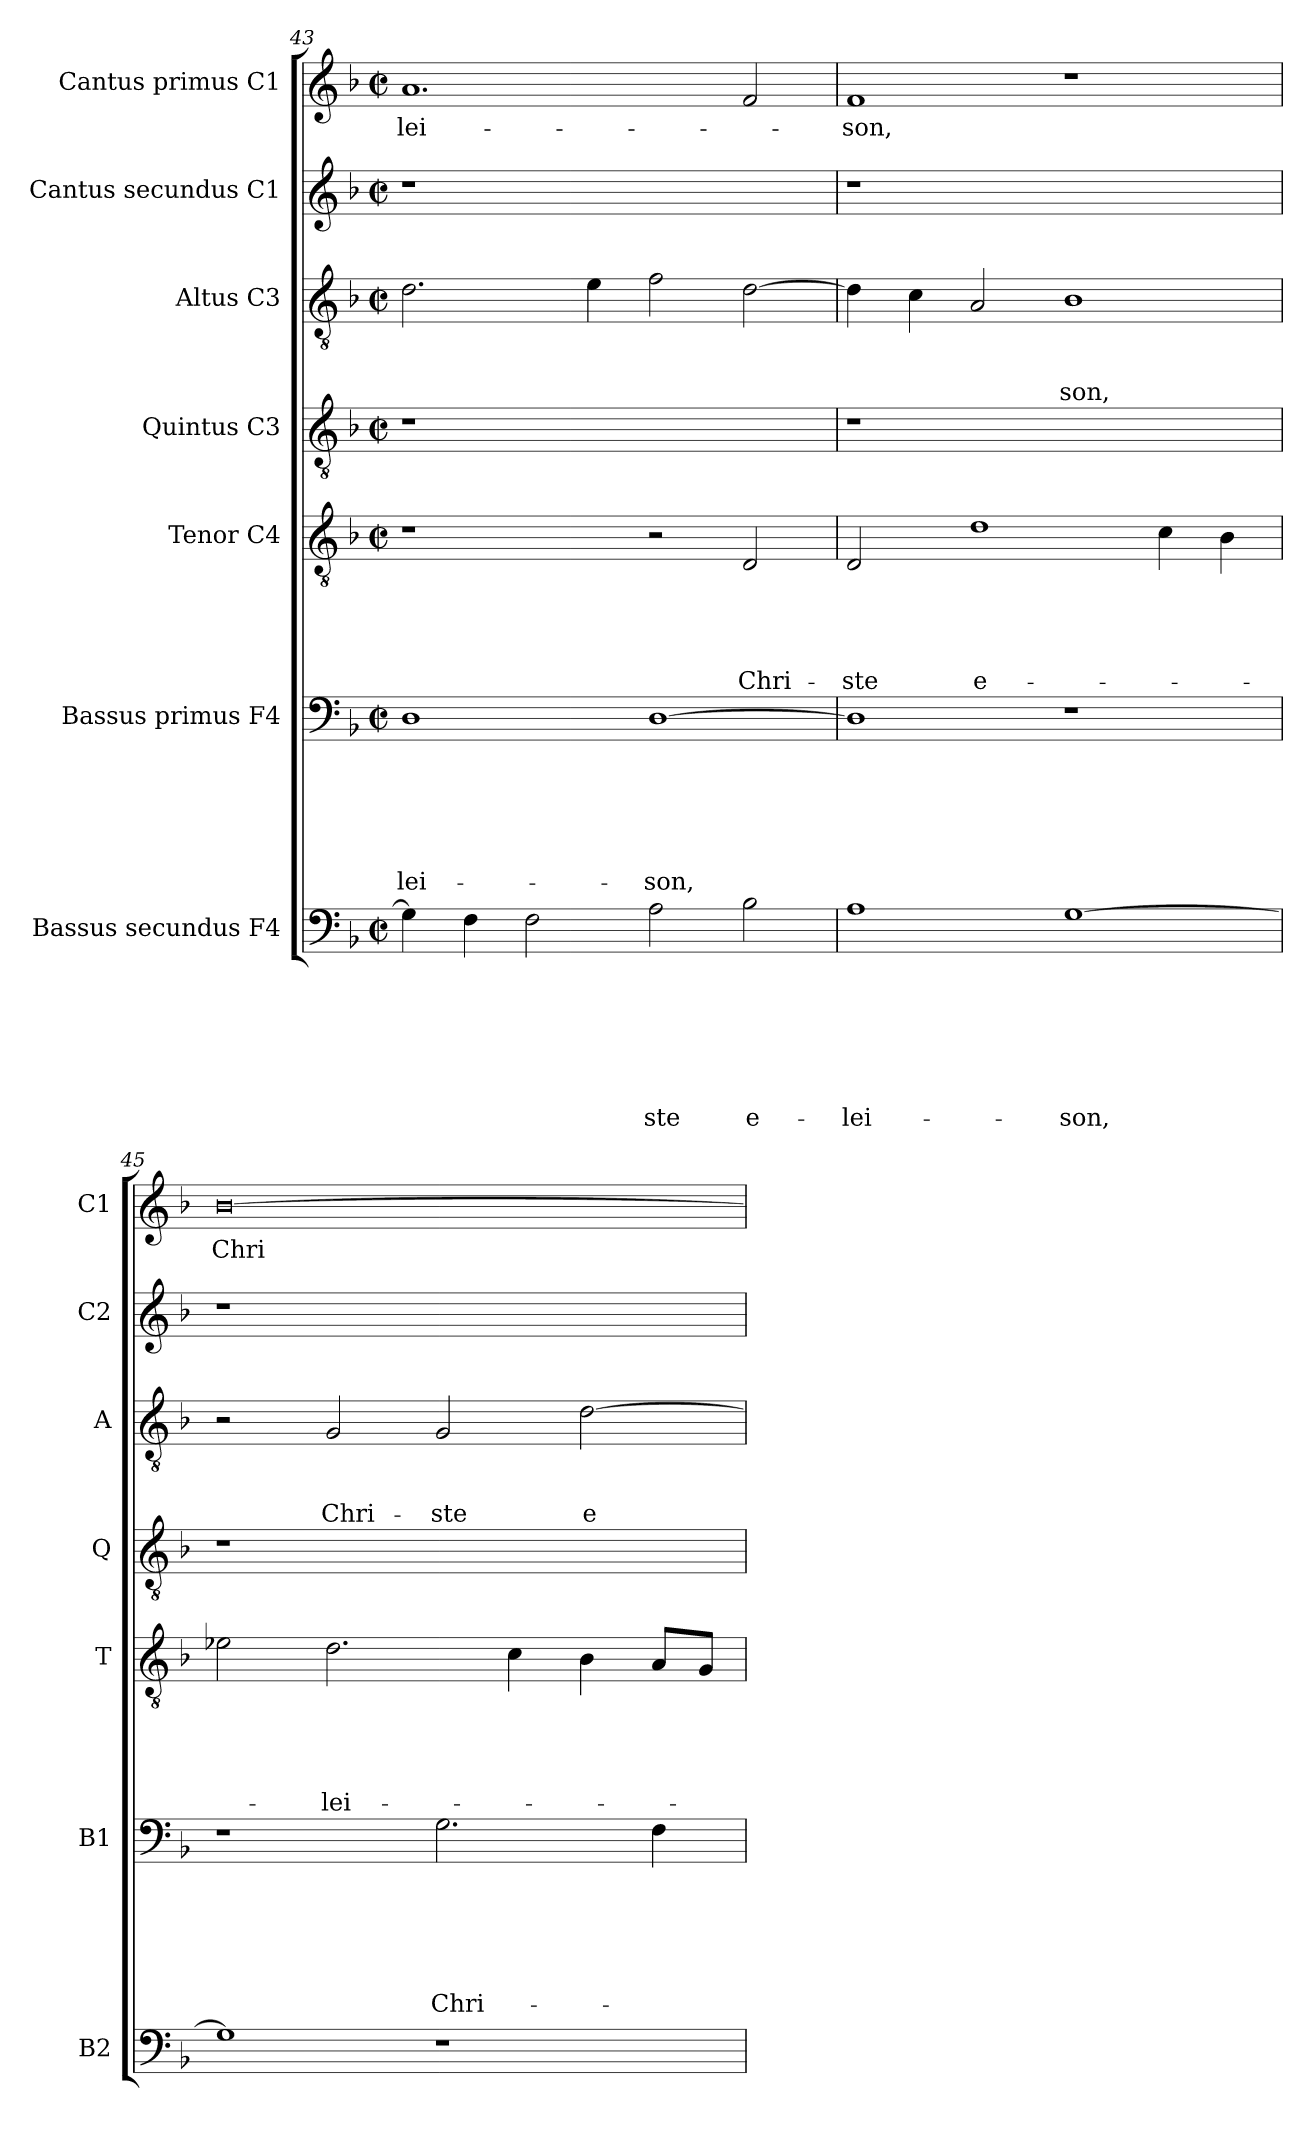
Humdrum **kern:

**kern	**text	**text	**text	**text	**text	**text	**text	**kern	**text	**text	**text	**text	**text	**text	**kern	**text	**text	**text	**text	**text	**kern	**kern	**text	**text	**text	**kern	**kern	**text
*part7	*part7	*part7	*part7	*part7	*part7	*part7	*part7	*part6	*part6	*part6	*part6	*part6	*part6	*part6	*part5	*part5	*part5	*part5	*part5	*part5	*part4	*part3	*part3	*part3	*part3	*part2	*part1	*part1
*staff7	*staff7	*staff7	*staff7	*staff7	*staff7	*staff7	*staff7	*staff6	*staff6	*staff6	*staff6	*staff6	*staff6	*staff6	*staff5	*staff5	*staff5	*staff5	*staff5	*staff5	*staff4	*staff3	*staff3	*staff3	*staff3	*staff2	*staff1	*staff1
*I"Bassus secundus F4	*	*	*	*	*	*	*	*I"Bassus primus F4	*	*	*	*	*	*	*I"Tenor C4	*	*	*	*	*	*I"Quintus C3	*I"Altus C3	*	*	*	*I"Cantus secundus C1	*I"Cantus  primus C1	*
*I'B2	*	*	*	*	*	*	*	*I'B1	*	*	*	*	*	*	*I'T	*	*	*	*	*	*I'Q	*I'A	*	*	*	*I'C2	*I'C1	*
*clefF4	*	*	*	*	*	*	*	*clefF4	*	*	*	*	*	*	*clefGv2	*	*	*	*	*	*clefGv2	*clefGv2	*	*	*	*clefG2	*clefG2	*
*k[b-]	*	*	*	*	*	*	*	*k[b-]	*	*	*	*	*	*	*k[b-]	*	*	*	*	*	*k[b-]	*k[b-]	*	*	*	*k[b-]	*k[b-]	*
*d:	*	*	*	*	*	*	*	*d:	*	*	*	*	*	*	*d:	*	*	*	*	*	*d:	*d:	*	*	*	*d:	*d:	*
*M2/2	*	*	*	*	*	*	*	*M2/2	*	*	*	*	*	*	*M2/2	*	*	*	*	*	*M2/2	*M2/2	*	*	*	*M2/2	*M2/2	*
*met(c|)	*	*	*	*	*	*	*	*met(c|)	*	*	*	*	*	*	*met(c|)	*	*	*	*	*	*met(c|)	*met(c|)	*	*	*	*met(c|)	*met(c|)	*
=43	=43	=43	=43	=43	=43	=43	=43	=43	=43	=43	=43	=43	=43	=43	=43	=43	=43	=43	=43	=43	=43	=43	=43	=43	=43	=43	=43	=43
!	!	!	!	!	!	!	!	!	!	!	!	!	!	!LO:LY:b	!	!	!	!	!	!	!	!	!	!	!	!	!	!LO:LY:b
4G\]	.	.	.	.	.	.	.	1D	.	.	.	.	.	-lei-	1r	.	.	.	.	.	1r	2.d\	.	.	.	1r	1.a	-lei-
4F\	.	.	.	.	.	.	.	.	.	.	.	.	.	.	.	.	.	.	.	.	.	.	.	.	.	.	.	.
2F\	.	.	.	.	.	.	.	.	.	.	.	.	.	.	.	.	.	.	.	.	.	.	.	.	.	.	.	.
.	.	.	.	.	.	.	.	.	.	.	.	.	.	.	.	.	.	.	.	.	.	4e\	.	.	.	.	.	.
!	!	!	!	!	!	!	!LO:LY:b	!	!	!	!	!	!	!LO:LY:b	!	!	!	!	!	!	!	!	!	!	!	!	!	!
2A\	.	.	.	.	.	.	-ste	[1D	.	.	.	.	.	-son,	2r	.	.	.	.	.	1ryy	2f\	.	.	.	1ryy	.	.
!	!	!	!	!	!	!	!LO:LY:b	!	!	!	!	!	!	!	!	!	!	!	!	!LO:LY:b	!	!	!	!	!	!	!	!
2B-\	.	.	.	.	.	.	e-	.	.	.	.	.	.	.	2D/	.	.	.	.	Chri-	.	[2d\	.	.	.	.	2f/	.
!!LO:PB:g=z
=44	=44	=44	=44	=44	=44	=44	=44	=44	=44	=44	=44	=44	=44	=44	=44	=44	=44	=44	=44	=44	=44	=44	=44	=44	=44	=44	=44	=44
!	!	!	!	!	!	!	!LO:LY:b	!	!	!	!	!	!	!	!	!	!	!	!	!LO:LY:b	!	!	!	!	!	!	!	!LO:LY:b
1A	.	.	.	.	.	.	-lei-	1D]	.	.	.	.	.	.	2D/	.	.	.	.	-ste	1r	4d\]	.	.	.	1r	1f	-son,
.	.	.	.	.	.	.	.	.	.	.	.	.	.	.	.	.	.	.	.	.	.	4c\	.	.	.	.	.	.
!	!	!	!	!	!	!	!	!	!	!	!	!	!	!	!	!	!	!	!	!LO:LY:b	!	!	!	!	!	!	!	!
.	.	.	.	.	.	.	.	.	.	.	.	.	.	.	1d	.	.	.	.	e-	.	2A/	.	.	.	.	.	.
!	!	!	!	!	!	!	!LO:LY:b	!	!	!	!	!	!	!	!	!	!	!	!	!	!	!	!	!	!LO:LY:b	!	!	!
[1G	.	.	.	.	.	.	-son,	1r	.	.	.	.	.	.	.	.	.	.	.	.	1ryy	1B-	.	.	-son,	1ryy	1r	.
.	.	.	.	.	.	.	.	.	.	.	.	.	.	.	4c\	.	.	.	.	.	.	.	.	.	.	.	.	.
.	.	.	.	.	.	.	.	.	.	.	.	.	.	.	4B-\	.	.	.	.	.	.	.	.	.	.	.	.	.
=45	=45	=45	=45	=45	=45	=45	=45	=45	=45	=45	=45	=45	=45	=45	=45	=45	=45	=45	=45	=45	=45	=45	=45	=45	=45	=45	=45	=45
!	!	!	!	!	!	!	!	!	!	!	!	!	!	!	!	!	!	!	!	!	!	!	!	!	!	!	!	!LO:LY:b
1G]	.	.	.	.	.	.	.	1r	.	.	.	.	.	.	2e-X\	.	.	.	.	.	1r	2r	.	.	.	1r	[0b-	Chri-
!	!	!	!	!	!	!	!	!	!	!	!	!	!	!	!	!	!	!	!	!LO:LY:b	!	!	!	!	!LO:LY:b	!	!	!
.	.	.	.	.	.	.	.	.	.	.	.	.	.	.	2.d\	.	.	.	.	-lei-	.	2G/	.	.	Chri-	.	.	.
!	!	!	!	!	!	!	!	!	!	!	!	!	!	!LO:LY:b	!	!	!	!	!	!	!	!	!	!	!LO:LY:b	!	!	!
1r	.	.	.	.	.	.	.	2.G\	.	.	.	.	.	Chri-	.	.	.	.	.	.	1ryy	2G/	.	.	-ste	1ryy	.	.
.	.	.	.	.	.	.	.	.	.	.	.	.	.	.	4c\	.	.	.	.	.	.	.	.	.	.	.	.	.
!	!	!	!	!	!	!	!	!	!	!	!	!	!	!	!	!	!	!	!	!	!	!	!	!	!LO:LY:b	!	!	!
.	.	.	.	.	.	.	.	.	.	.	.	.	.	.	4B-\	.	.	.	.	.	.	[2d\	.	.	e-	.	.	.
.	.	.	.	.	.	.	.	4F\	.	.	.	.	.	.	8A/L	.	.	.	.	.	.	.	.	.	.	.	.	.
.	.	.	.	.	.	.	.	.	.	.	.	.	.	.	8G/J	.	.	.	.	.	.	.	.	.	.	.	.	.
=	=	=	=	=	=	=	=	=	=	=	=	=	=	=	=	=	=	=	=	=	=	=	=	=	=	=	=	=
*-	*-	*-	*-	*-	*-	*-	*-	*-	*-	*-	*-	*-	*-	*-	*-	*-	*-	*-	*-	*-	*-	*-	*-	*-	*-	*-	*-	*-
